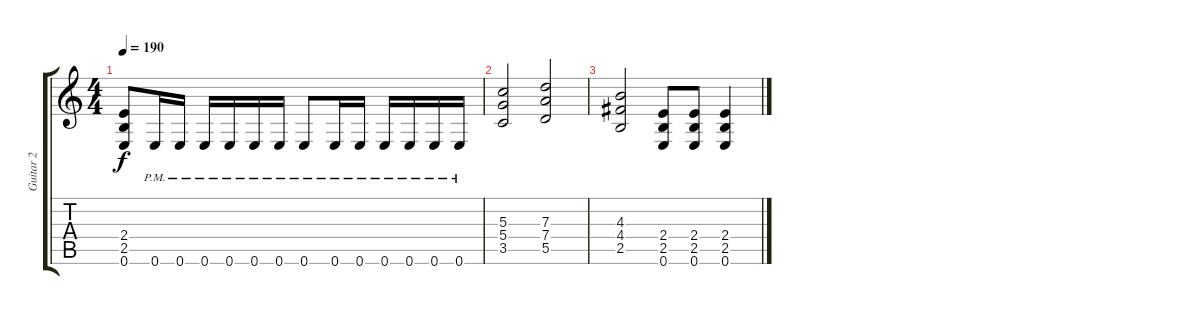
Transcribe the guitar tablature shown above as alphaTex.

\track ("Guitar 2" "Guitar 2") {instrument distortionguitar}
\staff {score tabs}
\tuning (E4 B3 G3 D3 A2 E2) {hide}
\ts (4 4)
\tempo 190
\clef g2
\ks c
(2.4 2.5 0.6).8{dy f} 0.6{pm}.16 0.6{pm}.16 0.6{pm}.16 0.6{pm}.16 0.6{pm}.16 0.6{pm}.16 0.6{pm}.8 0.6{pm}.16 0.6{pm}.16 0.6{pm}.16 0.6{pm}.16 0.6{pm}.16 0.6{pm}.16 |
(5.3 5.4 3.5).2 (7.3 7.4 5.5).2 |
(4.3 4.4 2.5).2 (2.4 2.5 0.6).8 (2.4 2.5 0.6).8 (2.4 2.5 0.6).4
